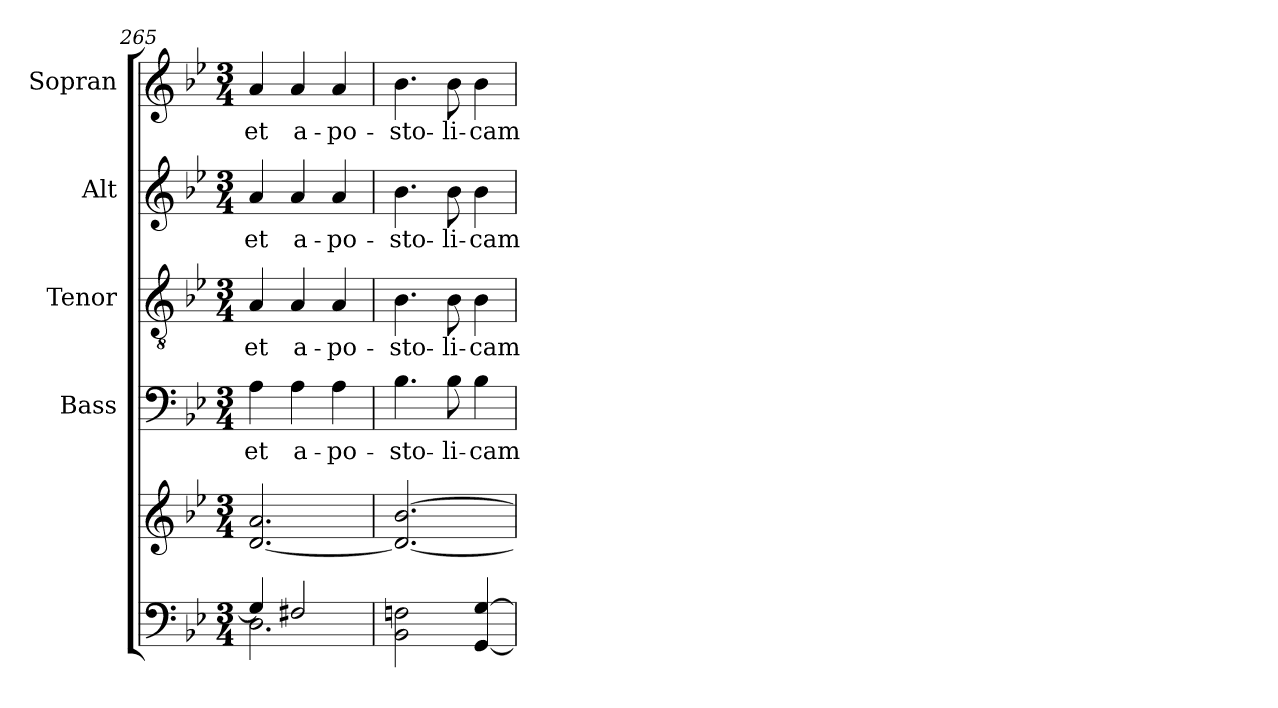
**kern	**kern	**kern	**text	**kern	**text	**kern	**text	**kern	**text
*part5	*part5	*part4	*part4	*part3	*part3	*part2	*part2	*part1	*part1
*staff6	*staff5	*staff4	*staff4	*staff3	*staff3	*staff2	*staff2	*staff1	*staff1
*	*	*I"Bass	*	*I"Tenor	*	*I"Alt	*	*I"Sopran	*
*	*	*I'B.	*	*I'T.	*	*I'A.	*	*I'S.	*
*clefF4	*clefG2	*clefF4	*	*clefGv2	*	*clefG2	*	*clefG2	*
*k[b-e-]	*k[b-e-]	*k[b-e-]	*	*k[b-e-]	*	*k[b-e-]	*	*k[b-e-]	*
*B-:	*B-:	*B-:	*	*B-:	*	*B-:	*	*B-:	*
*M3/4	*M3/4	*M3/4	*	*M3/4	*	*M3/4	*	*M3/4	*
=265	=265	=265	=265	=265	=265	=265	=265	=265	=265
*^	*	*	*	*	*	*	*	*	*
!	!	!	!	!LO:LY:b	!	!LO:LY:b	!	!LO:LY:b	!	!LO:LY:b
4G/]	2.D\	[2.d/ 2.a/	4A\	et	4A/	et	4a/	et	4a/	et
!	!	!	!	!LO:LY:b	!	!LO:LY:b	!	!LO:LY:b	!	!LO:LY:b
2F#X/	.	.	4A\	a-	4A/	a-	4a/	a-	4a/	a-
!	!	!	!	!LO:LY:b	!	!LO:LY:b	!	!LO:LY:b	!	!LO:LY:b
.	.	.	4A\	-po-	4A/	-po-	4a/	-po-	4a/	-po-
*v	*v	*	*	*	*	*	*	*	*	*
=266	=266	=266	=266	=266	=266	=266	=266	=266	=266
!	!	!	!LO:LY:b	!	!LO:LY:b	!	!LO:LY:b	!	!LO:LY:b
2BB-\ 2Fn\	2.d/_ [2.b-/	4.B-\	-sto-	4.B-\	-sto-	4.b-\	-sto-	4.b-\	-sto-
!	!	!	!LO:LY:b	!	!LO:LY:b	!	!LO:LY:b	!	!LO:LY:b
.	.	8B-\	-li-	8B-\	-li-	8b-\	-li-	8b-\	-li-
!	!	!	!LO:LY:b	!	!LO:LY:b	!	!LO:LY:b	!	!LO:LY:b
[4GG/ [4G/	.	4B-\	-cam	4B-\	-cam	4b-\	-cam	4b-\	-cam
=	=	=	=	=	=	=	=	=	=
*-	*-	*-	*-	*-	*-	*-	*-	*-	*-
